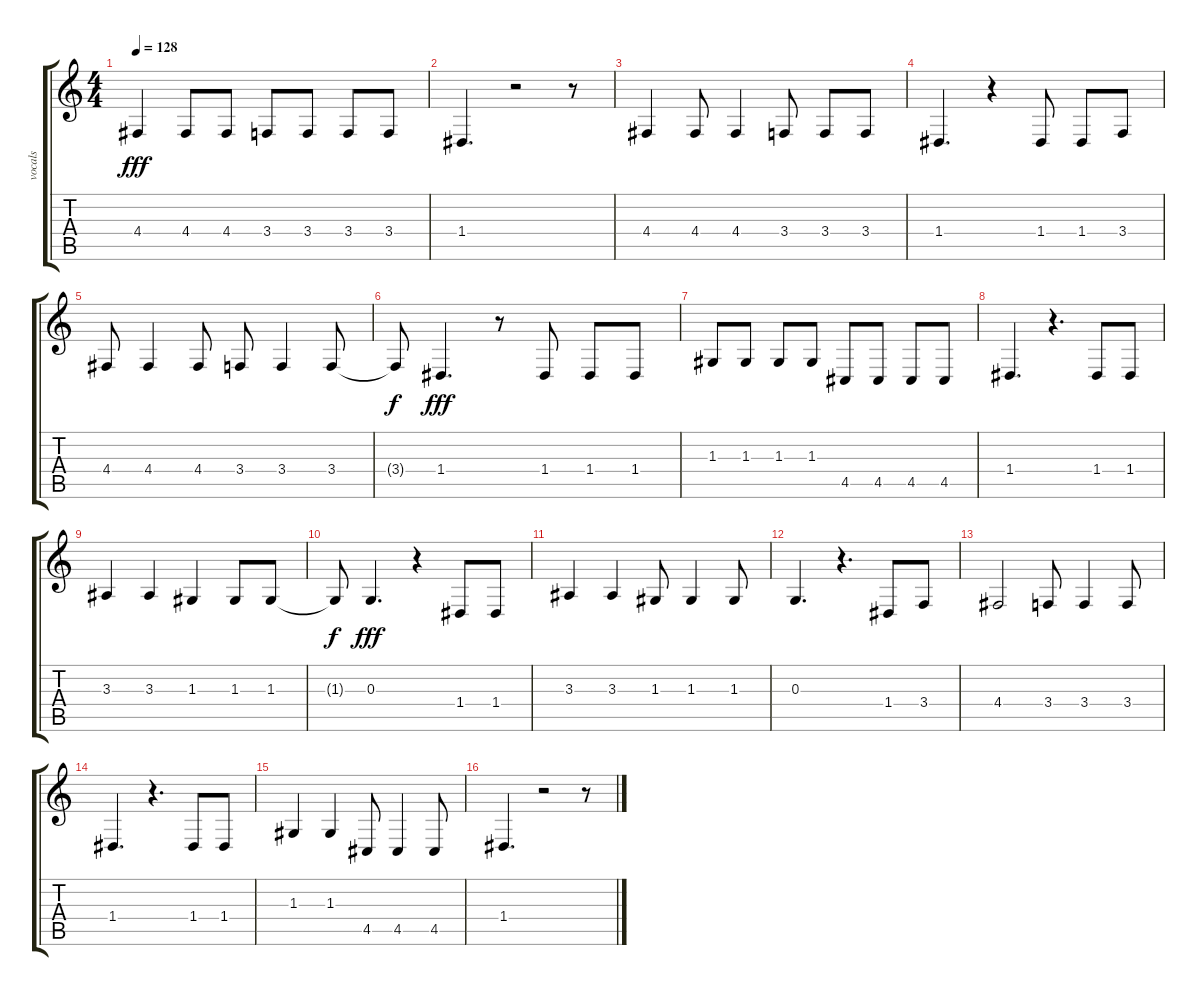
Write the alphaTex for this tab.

\track ("vocals" "vocals") {instrument lead6voice}
\staff {score tabs}
\tuning (E4 B3 G3 D3 A2 E2) {hide}
\ts (4 4)
\tempo 128
\clef g2
\ks c
4.4.4{dy fff} 4.4.8 4.4.8 3.4.8 3.4.8 3.4.8 3.4.8 |
1.4.4{d} r.2 r.8 |
4.4.4 4.4.8 4.4.4 3.4.8 3.4.8 3.4.8 |
1.4.4{d} r.4 1.4.8 1.4.8 3.4.8 |
4.4.8 4.4.4 4.4.8 3.4.8 3.4.4 3.4.8 |
3.4{t}.8{dy f} 1.4.4{d dy fff} r.8 1.4.8 1.4.8 1.4.8 |
1.3.8 1.3.8 1.3.8 1.3.8 4.5.8 4.5.8 4.5.8 4.5.8 |
1.4.4{d} r.4{d} 1.4.8 1.4.8 |
3.3.4 3.3.4 1.3.4 1.3.8 1.3.8 |
1.3{t}.8{dy f} 0.3.4{d dy fff} r.4 1.4.8 1.4.8 |
3.3.4 3.3.4 1.3.8 1.3.4 1.3.8 |
0.3.4{d} r.4{d} 1.4.8 3.4.8 |
4.4.2 3.4.8 3.4.4 3.4.8 |
1.4.4{d} r.4{d} 1.4.8 1.4.8 |
1.3.4 1.3.4 4.5.8 4.5.4 4.5.8 |
1.4.4{d} r.2 r.8
